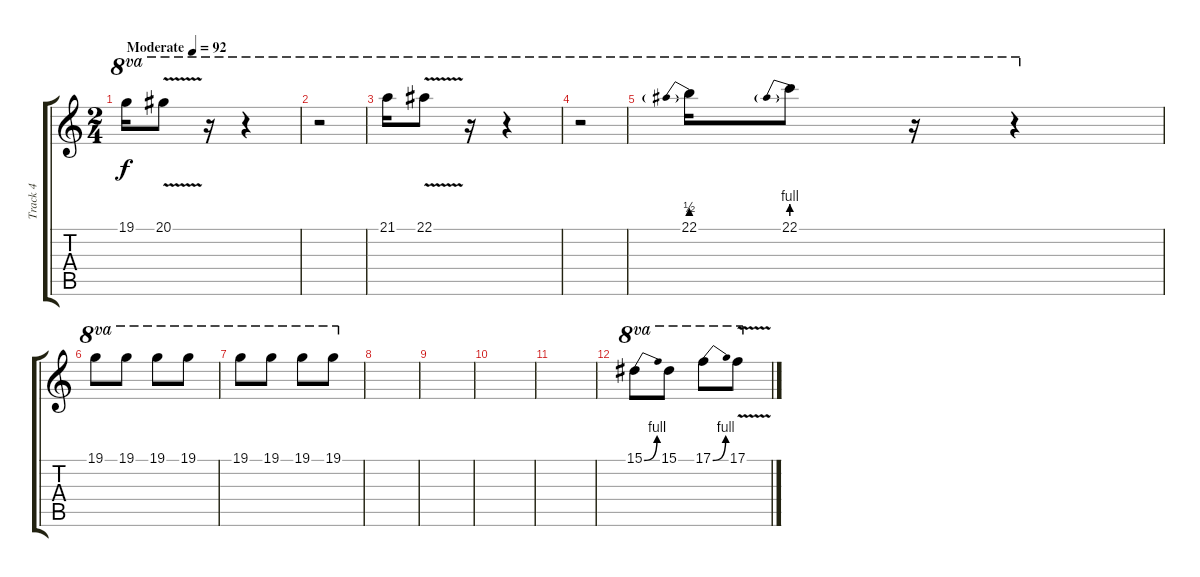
\track ("Track 4" "Track 4") {instrument distortionguitar}
\staff {score tabs}
\tuning (C4 G3 Eb3 Bb2 F2 C2) {hide}
\ts (2 4)
\tempo (92 "Moderate")
\clef g2
\ks c
19.1.16{ot 8va dy f instrument distortionguitar} 20.1{v}.8{ot 8va} r.16{ot 8va} r.4{ot 8va} |
r.2{ot 8va} |
21.1.16{ot 8va} 22.1{v}.8{ot 8va} r.16{ot 8va} r.4{ot 8va} |
r.2{ot 8va} |
22.1{be (prebend 0 2 60 2)}.16{ot 8va} 22.1{be (prebend 0 4 60 4)}.8{ot 8va} r.16{ot 8va} r.4{ot 8va} |
19.1.8{ot 8va} 19.1.8{ot 8va} 19.1.8{ot 8va} 19.1.8{ot 8va} |
19.1.8{ot 8va} 19.1.8{ot 8va} 19.1.8{ot 8va} 19.1.8{ot 8va} |
|
|
|
|
15.1{be (bend 0 0 60 4)}.8{ot 8va} 15.1.8{ot 8va} 17.1{be (bend 0 0 60 4)}.8{ot 8va} 17.1{v}.8{ot 8va}
